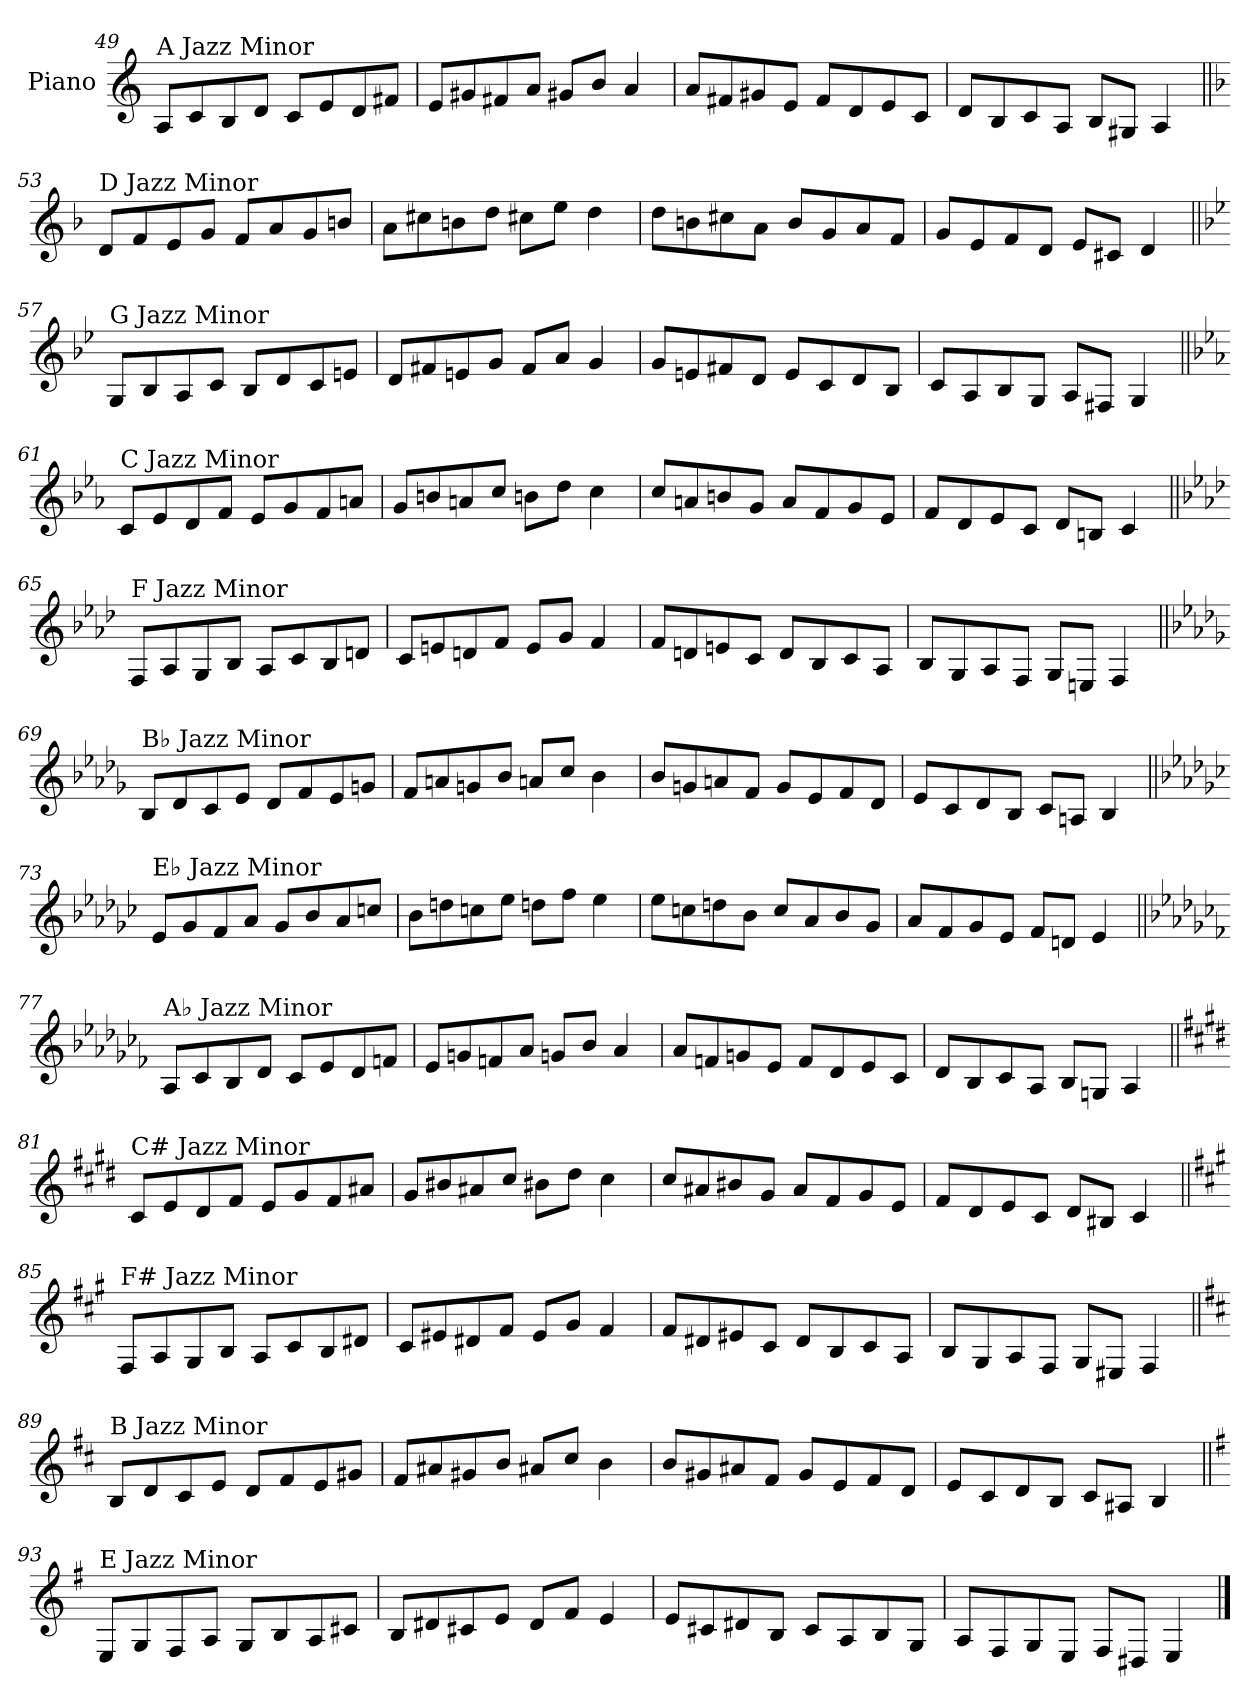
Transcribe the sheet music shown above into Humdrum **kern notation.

**kern
*part1
*staff1
*I"Piano
*I'Pno.
!!LO:PB:g=z
*clefG2
*k[]
=49
!LO:TX:a:t=A Jazz Minor
8A/L
8c/
8B/
8d/J
8c/L
8e/
8d/
8f#X/J
=50
8e/L
8g#X/
8f#X/
8a/J
8g#X/L
8b/J
4a/
=51
8a/L
8f#X/
8g#X/
8e/J
8f#/L
8d/
8e/
8c/J
=52
8d/L
8B/
8c/
8A/J
8B/L
8G#X/J
4A/
!!LO:LB:g=z
=53||
*k[b-]
!LO:TX:a:t=D Jazz Minor
8d/L
8f/
8e/
8g/J
8f/L
8a/
8g/
8bn/J
=54
8a\L
8cc#X\
8bn\
8dd\J
8cc#X\L
8ee\J
4dd\
=55
8dd\L
8bn\
8cc#X\
8a\J
8b/L
8g/
8a/
8f/J
=56
8g/L
8e/
8f/
8d/J
8e/L
8c#X/J
4d/
!!LO:LB:g=z
=57||
*k[b-e-]
!LO:TX:a:t=G Jazz Minor
8G/L
8B-/
8A/
8c/J
8B-/L
8d/
8c/
8en/J
=58
8d/L
8f#X/
8en/
8g/J
8f#/L
8a/J
4g/
=59
8g/L
8en/
8f#X/
8d/J
8e/L
8c/
8d/
8B-/J
=60
8c/L
8A/
8B-/
8G/J
8A/L
8F#X/J
4G/
!!LO:LB:g=z
=61||
*k[b-e-a-]
!LO:TX:a:t=C Jazz Minor
8c/L
8e-/
8d/
8f/J
8e-/L
8g/
8f/
8an/J
=62
8g/L
8bn/
8an/
8cc/J
8bn\L
8dd\J
4cc\
=63
8cc/L
8an/
8bn/
8g/J
8a/L
8f/
8g/
8e-/J
=64
8f/L
8d/
8e-/
8c/J
8d/L
8Bn/J
4c/
!!LO:LB:g=z
=65||
*k[b-e-a-d-]
!LO:TX:a:t=F Jazz Minor
8F/L
8A-/
8G/
8B-/J
8A-/L
8c/
8B-/
8dn/J
=66
8c/L
8en/
8dn/
8f/J
8e/L
8g/J
4f/
=67
8f/L
8dn/
8en/
8c/J
8d/L
8B-/
8c/
8A-/J
=68
8B-/L
8G/
8A-/
8F/J
8G/L
8En/J
4F/
!!LO:LB:g=z
=69||
*k[b-e-a-d-g-]
!LO:TX:a:t=B♭ Jazz Minor
8B-/L
8d-/
8c/
8e-/J
8d-/L
8f/
8e-/
8gn/J
=70
8f/L
8an/
8gn/
8b-/J
8an/L
8cc/J
4b-\
=71
8b-/L
8gn/
8an/
8f/J
8g/L
8e-/
8f/
8d-/J
=72
8e-/L
8c/
8d-/
8B-/J
8c/L
8An/J
4B-/
!!LO:LB:g=z
=73||
*k[b-e-a-d-g-c-]
!LO:TX:a:t=E♭ Jazz Minor
8e-/L
8g-/
8f/
8a-/J
8g-/L
8b-/
8a-/
8ccn/J
=74
8b-\L
8ddn\
8ccn\
8ee-\J
8ddn\L
8ff\J
4ee-\
=75
8ee-\L
8ccn\
8ddn\
8b-\J
8cc/L
8a-/
8b-/
8g-/J
=76
8a-/L
8f/
8g-/
8e-/J
8f/L
8dn/J
4e-/
!!LO:LB:g=z
=77||
*k[b-e-a-d-g-c-f-]
!LO:TX:a:t=A♭ Jazz Minor
8A-/L
8c-/
8B-/
8d-/J
8c-/L
8e-/
8d-/
8fn/J
=78
8e-/L
8gn/
8fn/
8a-/J
8gn/L
8b-/J
4a-/
=79
8a-/L
8fn/
8gn/
8e-/J
8f/L
8d-/
8e-/
8c-/J
=80
8d-/L
8B-/
8c-/
8A-/J
8B-/L
8Gn/J
4A-/
!!LO:LB:g=z
=81||
*k[f#c#g#d#]
!LO:TX:a:t=C# Jazz Minor
8c#/L
8e/
8d#/
8f#/J
8e/L
8g#/
8f#/
8a#X/J
=82
8g#/L
8b#X/
8a#X/
8cc#/J
8b#X\L
8dd#\J
4cc#\
=83
8cc#/L
8a#X/
8b#X/
8g#/J
8a#/L
8f#/
8g#/
8e/J
=84
8f#/L
8d#/
8e/
8c#/J
8d#/L
8B#X/J
4c#/
!!LO:LB:g=z
=85||
*k[f#c#g#]
!LO:TX:a:t=F# Jazz Minor
8F#/L
8A/
8G#/
8B/J
8A/L
8c#/
8B/
8d#X/J
=86
8c#/L
8e#X/
8d#X/
8f#/J
8e#/L
8g#/J
4f#/
=87
8f#/L
8d#X/
8e#X/
8c#/J
8d#/L
8B/
8c#/
8A/J
=88
8B/L
8G#/
8A/
8F#/J
8G#/L
8E#X/J
4F#/
!!LO:LB:g=z
=89||
*k[f#c#]
!LO:TX:a:t=B Jazz Minor
8B/L
8d/
8c#/
8e/J
8d/L
8f#/
8e/
8g#X/J
=90
8f#/L
8a#X/
8g#X/
8b/J
8a#X/L
8cc#/J
4b\
=91
8b/L
8g#X/
8a#X/
8f#/J
8g#/L
8e/
8f#/
8d/J
=92
8e/L
8c#/
8d/
8B/J
8c#/L
8A#X/J
4B/
!!LO:LB:g=z
=93||
*k[f#]
!LO:TX:a:t=E Jazz Minor
8E/L
8G/
8F#/
8A/J
8G/L
8B/
8A/
8c#X/J
=94
8B/L
8d#X/
8c#X/
8e/J
8d#/L
8f#/J
4e/
=95
8e/L
8c#X/
8d#X/
8B/J
8c#/L
8A/
8B/
8G/J
=96
8A/L
8F#/
8G/
8E/J
8F#/L
8D#X/J
4E/
==
*-
